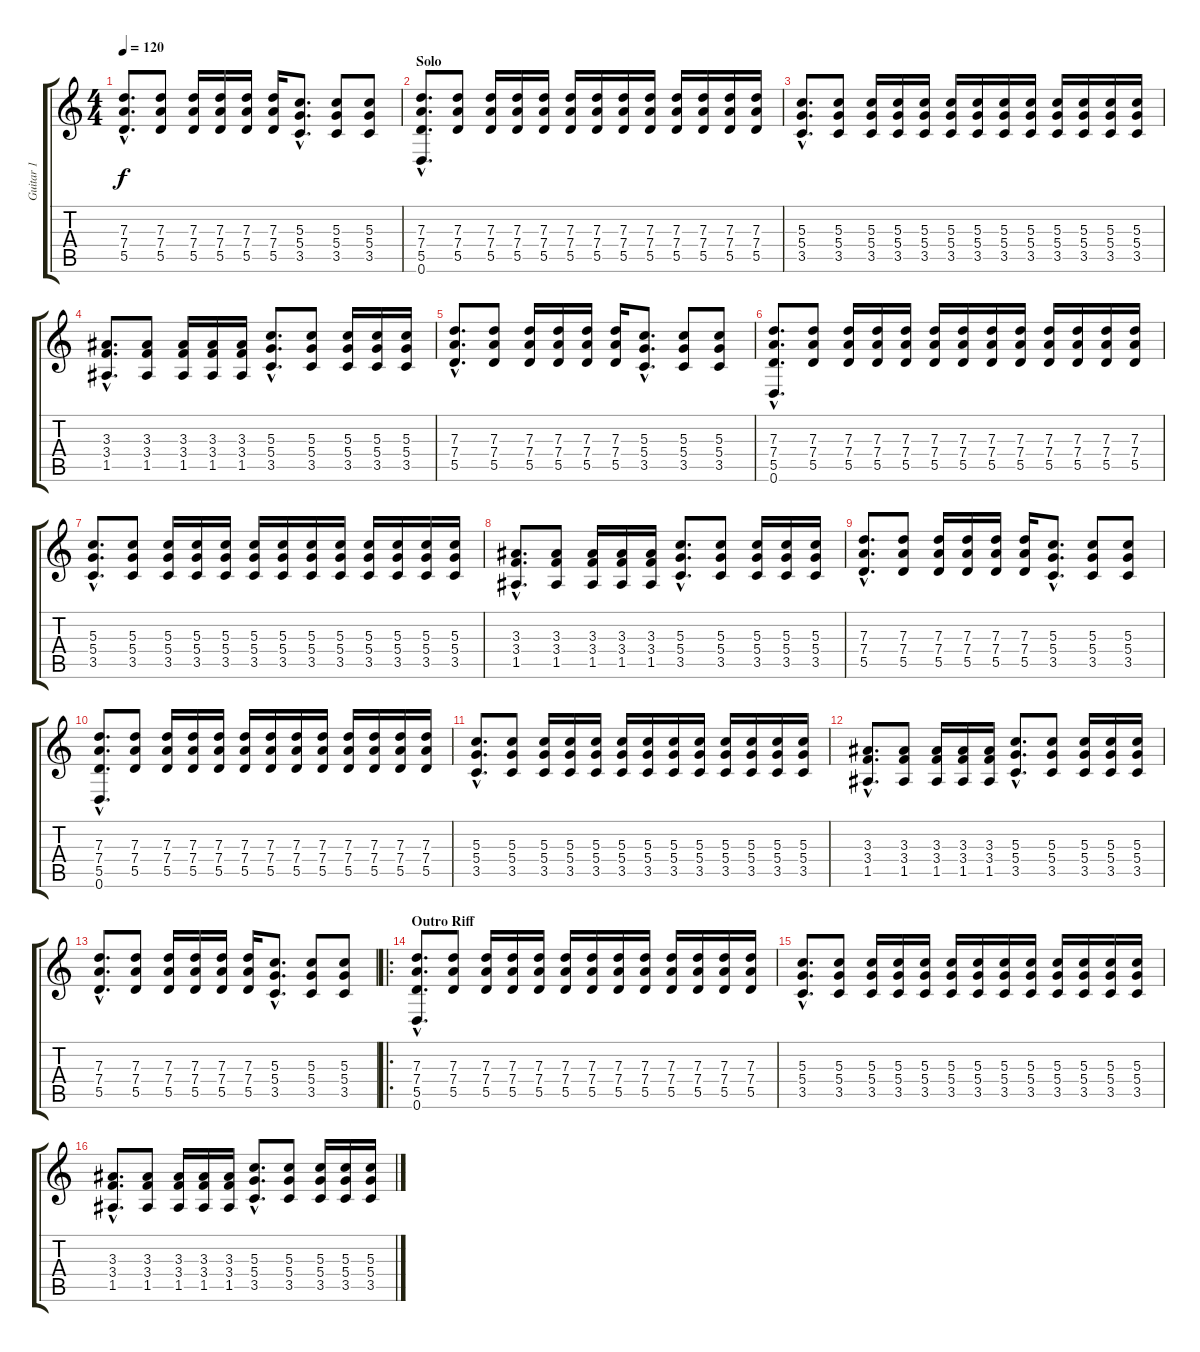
\track ("Guitar 1" "Guitar 1") {instrument distortionguitar}
\staff {score tabs}
\tuning (E4 B3 G3 D3 A2 D2) {hide}
\ts (4 4)
\tempo 120
\clef g2
\ks c
(7.3{hac} 7.4{hac} 5.5{hac}).8{d dy f} (7.3 7.4 5.5).8 (7.3 7.4 5.5).16 (7.3 7.4 5.5).16 (7.3 7.4 5.5).16 (7.3 7.4 5.5).16 (5.3{hac} 5.4{hac} 3.5{hac}).8{d} (5.3 5.4 3.5).8 (5.3 5.4 3.5).8 |
\section ("" "Solo")
(7.3{hac} 7.4{hac} 5.5{hac} 0.6{hac}).8{d volume 12} (7.3 7.4 5.5).8 (7.3 7.4 5.5).16 (7.3 7.4 5.5).16 (7.3 7.4 5.5).16 (7.3 7.4 5.5).16 (7.3 7.4 5.5).16 (7.3 7.4 5.5).16 (7.3 7.4 5.5).16 (7.3 7.4 5.5).16 (7.3 7.4 5.5).16 (7.3 7.4 5.5).16 (7.3 7.4 5.5).16 |
(5.3{hac} 5.4{hac} 3.5{hac}).8{d} (5.3 5.4 3.5).8 (5.3 5.4 3.5).16 (5.3 5.4 3.5).16 (5.3 5.4 3.5).16 (5.3 5.4 3.5).16 (5.3 5.4 3.5).16 (5.3 5.4 3.5).16 (5.3 5.4 3.5).16 (5.3 5.4 3.5).16 (5.3 5.4 3.5).16 (5.3 5.4 3.5).16 (5.3 5.4 3.5).16 |
(3.3{hac} 3.4{hac} 1.5{hac}).8{d} (3.3 3.4 1.5).8 (3.3 3.4 1.5).16 (3.3 3.4 1.5).16 (3.3 3.4 1.5).16 (5.3{hac} 5.4{hac} 3.5{hac}).8{d} (5.3 5.4 3.5).8 (5.3 5.4 3.5).16 (5.3 5.4 3.5).16 (5.3 5.4 3.5).16 |
(7.3{hac} 7.4{hac} 5.5{hac}).8{d} (7.3 7.4 5.5).8 (7.3 7.4 5.5).16 (7.3 7.4 5.5).16 (7.3 7.4 5.5).16 (7.3 7.4 5.5).16 (5.3{hac} 5.4{hac} 3.5{hac}).8{d} (5.3 5.4 3.5).8 (5.3 5.4 3.5).8 |
(7.3{hac} 7.4{hac} 5.5{hac} 0.6{hac}).8{d} (7.3 7.4 5.5).8 (7.3 7.4 5.5).16 (7.3 7.4 5.5).16 (7.3 7.4 5.5).16 (7.3 7.4 5.5).16 (7.3 7.4 5.5).16 (7.3 7.4 5.5).16 (7.3 7.4 5.5).16 (7.3 7.4 5.5).16 (7.3 7.4 5.5).16 (7.3 7.4 5.5).16 (7.3 7.4 5.5).16 |
(5.3{hac} 5.4{hac} 3.5{hac}).8{d} (5.3 5.4 3.5).8 (5.3 5.4 3.5).16 (5.3 5.4 3.5).16 (5.3 5.4 3.5).16 (5.3 5.4 3.5).16 (5.3 5.4 3.5).16 (5.3 5.4 3.5).16 (5.3 5.4 3.5).16 (5.3 5.4 3.5).16 (5.3 5.4 3.5).16 (5.3 5.4 3.5).16 (5.3 5.4 3.5).16 |
(3.3{hac} 3.4{hac} 1.5{hac}).8{d} (3.3 3.4 1.5).8 (3.3 3.4 1.5).16 (3.3 3.4 1.5).16 (3.3 3.4 1.5).16 (5.3{hac} 5.4{hac} 3.5{hac}).8{d} (5.3 5.4 3.5).8 (5.3 5.4 3.5).16 (5.3 5.4 3.5).16 (5.3 5.4 3.5).16 |
(7.3{hac} 7.4{hac} 5.5{hac}).8{d} (7.3 7.4 5.5).8 (7.3 7.4 5.5).16 (7.3 7.4 5.5).16 (7.3 7.4 5.5).16 (7.3 7.4 5.5).16 (5.3{hac} 5.4{hac} 3.5{hac}).8{d} (5.3 5.4 3.5).8 (5.3 5.4 3.5).8 |
(7.3{hac} 7.4{hac} 5.5{hac} 0.6{hac}).8{d} (7.3 7.4 5.5).8 (7.3 7.4 5.5).16 (7.3 7.4 5.5).16 (7.3 7.4 5.5).16 (7.3 7.4 5.5).16 (7.3 7.4 5.5).16 (7.3 7.4 5.5).16 (7.3 7.4 5.5).16 (7.3 7.4 5.5).16 (7.3 7.4 5.5).16 (7.3 7.4 5.5).16 (7.3 7.4 5.5).16 |
(5.3{hac} 5.4{hac} 3.5{hac}).8{d} (5.3 5.4 3.5).8 (5.3 5.4 3.5).16 (5.3 5.4 3.5).16 (5.3 5.4 3.5).16 (5.3 5.4 3.5).16 (5.3 5.4 3.5).16 (5.3 5.4 3.5).16 (5.3 5.4 3.5).16 (5.3 5.4 3.5).16 (5.3 5.4 3.5).16 (5.3 5.4 3.5).16 (5.3 5.4 3.5).16 |
(3.3{hac} 3.4{hac} 1.5{hac}).8{d} (3.3 3.4 1.5).8 (3.3 3.4 1.5).16 (3.3 3.4 1.5).16 (3.3 3.4 1.5).16 (5.3{hac} 5.4{hac} 3.5{hac}).8{d} (5.3 5.4 3.5).8 (5.3 5.4 3.5).16 (5.3 5.4 3.5).16 (5.3 5.4 3.5).16 |
(7.3{hac} 7.4{hac} 5.5{hac}).8{d} (7.3 7.4 5.5).8 (7.3 7.4 5.5).16 (7.3 7.4 5.5).16 (7.3 7.4 5.5).16 (7.3 7.4 5.5).16 (5.3{hac} 5.4{hac} 3.5{hac}).8{d} (5.3 5.4 3.5).8 (5.3 5.4 3.5).8 |
\ro
\section ("" "Outro Riff")
(7.3{hac} 7.4{hac} 5.5{hac} 0.6{hac}).8{d} (7.3 7.4 5.5).8 (7.3 7.4 5.5).16 (7.3 7.4 5.5).16 (7.3 7.4 5.5).16 (7.3 7.4 5.5).16 (7.3 7.4 5.5).16 (7.3 7.4 5.5).16 (7.3 7.4 5.5).16 (7.3 7.4 5.5).16 (7.3 7.4 5.5).16 (7.3 7.4 5.5).16 (7.3 7.4 5.5).16 |
(5.3{hac} 5.4{hac} 3.5{hac}).8{d} (5.3 5.4 3.5).8 (5.3 5.4 3.5).16 (5.3 5.4 3.5).16 (5.3 5.4 3.5).16 (5.3 5.4 3.5).16 (5.3 5.4 3.5).16 (5.3 5.4 3.5).16 (5.3 5.4 3.5).16 (5.3 5.4 3.5).16 (5.3 5.4 3.5).16 (5.3 5.4 3.5).16 (5.3 5.4 3.5).16 |
(3.3{hac} 3.4{hac} 1.5{hac}).8{d} (3.3 3.4 1.5).8 (3.3 3.4 1.5).16 (3.3 3.4 1.5).16 (3.3 3.4 1.5).16 (5.3{hac} 5.4{hac} 3.5{hac}).8{d} (5.3 5.4 3.5).8 (5.3 5.4 3.5).16 (5.3 5.4 3.5).16 (5.3 5.4 3.5).16
